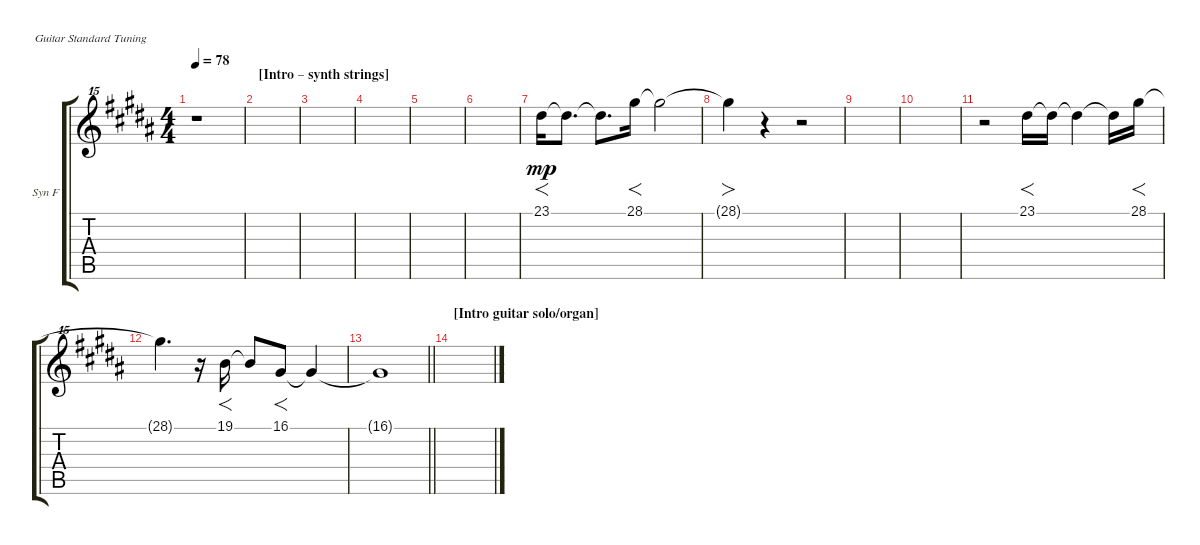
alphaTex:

\bracketExtendMode groupsimilarinstruments
\firstSystemTrackNameOrientation horizontal
\otherSystemsTrackNameOrientation horizontal
\track ("Synth Flutey" "Syn F") {instrument electricguitarclean}
\staff {score tabs}
\tuning (E4 B3 G3 D3 A2 E2)
\ts (4 4)
\beaming (8 2 2 2 2)
\tempo 78
\clef g2
\ottava 15ma
\scale
0.553957
\ks g#minor
r.1{dy mp instrument electricguitarclean} |
\section ("" "[Intro – synth strings]")
\scale
0.223022 |
\scale
0.223022 |
\scale
0.333333 |
\scale
0.333333 |
\scale
0.333333 |
\scale
0.333333 23.1.16{f} 23.1{t}.8{d} 23.1{t}.8{d} 28.1.16{f} 28.1{t}.2 |
\scale
0.333333 28.1{t}.4{fo} r.4 r.2 |
\scale
0.333333 |
\scale
0.333333 |
\scale
0.333333 r.2 23.1.16{f} 23.1{t}.16 23.1{t}.4 23.1{t}.16 28.1.16{f} |
\scale
0.333333 28.1{t}.4{d} r.16 19.1.16{f} 19.1{t}.8 16.1.8{f} 16.1{t}.4 |
\scale
0.333333
\barLineRight lightlight
16.1{t}.1 |
\section ("" "[Intro guitar solo/organ]")
\scale
0.333333 |
\scale
0.333333 |
\scale
0.333333
